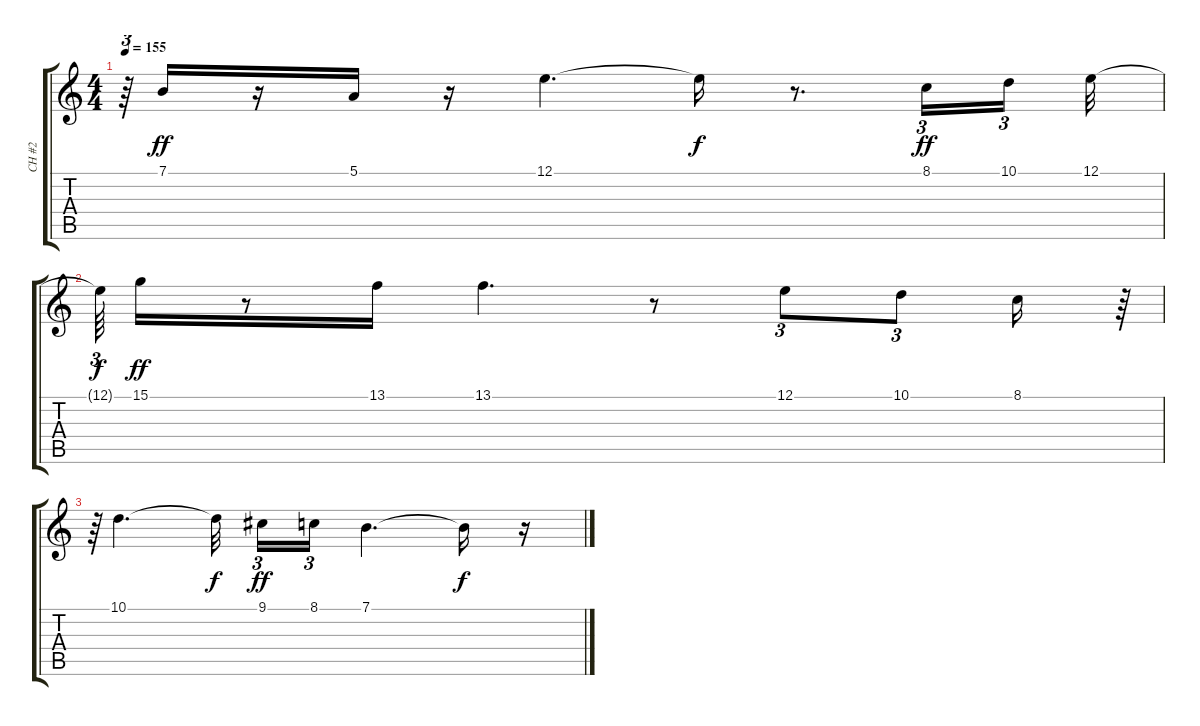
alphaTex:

\track ("CH #2" "CH #2") {instrument bassoon}
\staff {score tabs}
\tuning (E4 B3 G3 D3 A2 E2) {hide}
\ts (4 4)
\tempo 155
\clef g2
\ks c
r.64{tu (3 2) dy ff} 7.1.16 r.16 5.1.16 r.16 12.1.4{d} 12.1{t}.16{dy f} r.8{d} 8.1.16{tu (3 2) dy ff} 10.1.16{tu (3 2)} 12.1.32 |
12.1{t}.64{tu (3 2) dy f} 15.1.16{dy ff} r.8 13.1.16 13.1.4{d} r.8 12.1.8{tu (3 2)} 10.1.8{tu (3 2)} 8.1.16 r.64{tu (3 2)} |
r.64{tu (3 2)} 10.1.4{d} 10.1{t}.32{dy f} 9.1.16{tu (3 2) dy ff} 8.1.16{tu (3 2)} 7.1.4{d} 7.1{t}.16{dy f} r.16
